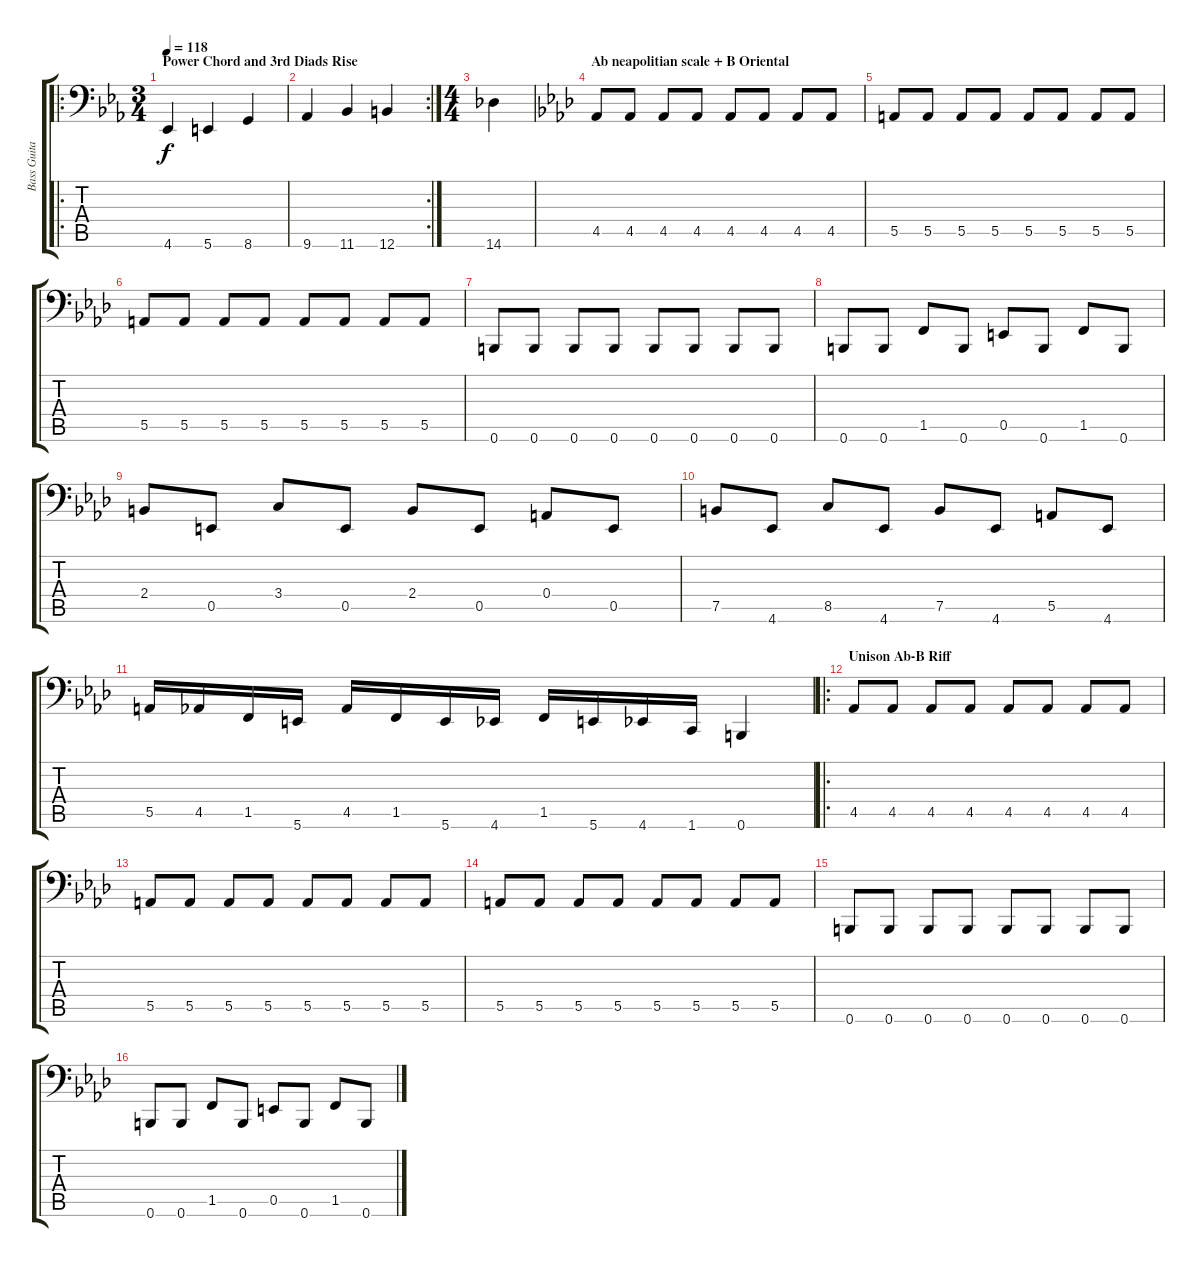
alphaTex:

\track ("Bass Guitar" "Bass Guita") {instrument electricbassfinger}
\staff {score tabs}
\tuning (C3 G2 D2 A1 E1 B0) {hide}
\ro
\ts (3 4)
\section ("" "Power Chord and 3rd Diads Rise")
\tempo 118
\clef f4
\ks eb
4.6.4{dy f} 5.6.4 8.6.4 |
\rc 2
9.6.4 11.6.4 12.6.4 |
\ts (4 4)
14.6.4 |
\section ("" "Ab neapolitian scale + B Oriental")
\ks ab
4.5.8 4.5.8 4.5.8 4.5.8 4.5.8 4.5.8 4.5.8 4.5.8 |
5.5.8 5.5.8 5.5.8 5.5.8 5.5.8 5.5.8 5.5.8 5.5.8 |
5.5.8 5.5.8 5.5.8 5.5.8 5.5.8 5.5.8 5.5.8 5.5.8 |
0.6.8 0.6.8 0.6.8 0.6.8 0.6.8 0.6.8 0.6.8 0.6.8 |
0.6.8 0.6.8 1.5.8 0.6.8 0.5.8 0.6.8 1.5.8 0.6.8 |
2.4.8 0.5.8 3.4.8 0.5.8 2.4.8 0.5.8 0.4.8 0.5.8 |
7.5.8 4.6.8 8.5.8 4.6.8 7.5.8 4.6.8 5.5.8 4.6.8 |
5.5.16 4.5.16 1.5.16 5.6.16 4.5.16 1.5.16 5.6.16 4.6.16 1.5.16 5.6.16 4.6.16 1.6.16 0.6.4 |
\ro
\section ("" "Unison Ab-B Riff")
4.5.8 4.5.8 4.5.8 4.5.8 4.5.8 4.5.8 4.5.8 4.5.8 |
5.5.8 5.5.8 5.5.8 5.5.8 5.5.8 5.5.8 5.5.8 5.5.8 |
5.5.8 5.5.8 5.5.8 5.5.8 5.5.8 5.5.8 5.5.8 5.5.8 |
0.6.8 0.6.8 0.6.8 0.6.8 0.6.8 0.6.8 0.6.8 0.6.8 |
0.6.8 0.6.8 1.5.8 0.6.8 0.5.8 0.6.8 1.5.8 0.6.8
